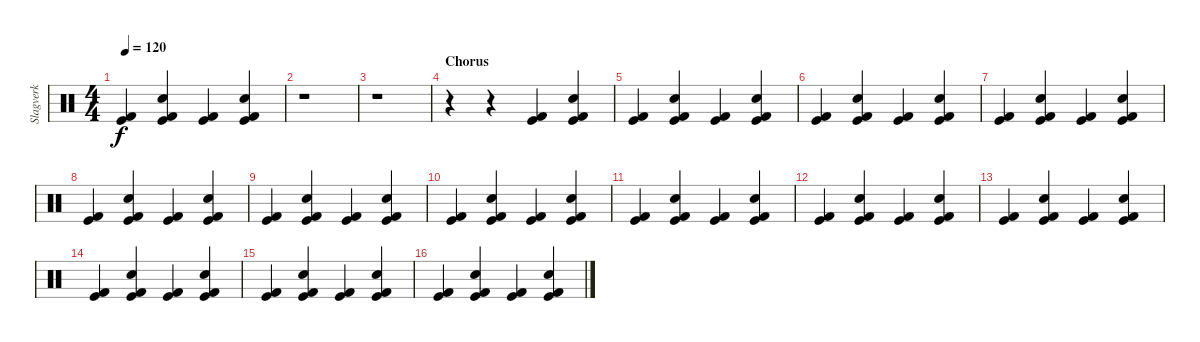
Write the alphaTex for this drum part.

\track ("Slagverk" "Slagverk") {instrument percussion}
\staff {score}
\articulation defaults
\ts (4 4)
\tempo 120
\clef neutral
\ks c
("Kick (hit) 2" "Kick (hit)").4{dy f} ("Kick (hit) 2" "Kick (hit)" "Snare (hit) 2").4 ("Kick (hit) 2" "Kick (hit)").4 ("Kick (hit) 2" "Kick (hit)" "Snare (hit) 2").4 |
r.1 |
r.1 |
\section ("" "Chorus")
r.4 r.4 ("Kick (hit) 2" "Kick (hit)").4 ("Kick (hit) 2" "Kick (hit)" "Snare (hit) 2").4 |
("Kick (hit) 2" "Kick (hit)").4 ("Kick (hit) 2" "Kick (hit)" "Snare (hit) 2").4 ("Kick (hit) 2" "Kick (hit)").4 ("Kick (hit) 2" "Kick (hit)" "Snare (hit) 2").4 |
("Kick (hit) 2" "Kick (hit)").4 ("Kick (hit) 2" "Kick (hit)" "Snare (hit) 2").4 ("Kick (hit) 2" "Kick (hit)").4 ("Kick (hit) 2" "Kick (hit)" "Snare (hit) 2").4 |
("Kick (hit) 2" "Kick (hit)").4 ("Kick (hit) 2" "Kick (hit)" "Snare (hit) 2").4 ("Kick (hit) 2" "Kick (hit)").4 ("Kick (hit) 2" "Kick (hit)" "Snare (hit) 2").4 |
("Kick (hit) 2" "Kick (hit)").4 ("Kick (hit) 2" "Kick (hit)" "Snare (hit) 2").4 ("Kick (hit) 2" "Kick (hit)").4 ("Kick (hit) 2" "Kick (hit)" "Snare (hit) 2").4 |
("Kick (hit) 2" "Kick (hit)").4 ("Kick (hit) 2" "Kick (hit)" "Snare (hit) 2").4 ("Kick (hit) 2" "Kick (hit)").4 ("Kick (hit) 2" "Kick (hit)" "Snare (hit) 2").4 |
("Kick (hit) 2" "Kick (hit)").4 ("Kick (hit) 2" "Kick (hit)" "Snare (hit) 2").4 ("Kick (hit) 2" "Kick (hit)").4 ("Kick (hit) 2" "Kick (hit)" "Snare (hit) 2").4 |
("Kick (hit) 2" "Kick (hit)").4 ("Kick (hit) 2" "Kick (hit)" "Snare (hit) 2").4 ("Kick (hit) 2" "Kick (hit)").4 ("Kick (hit) 2" "Kick (hit)" "Snare (hit) 2").4 |
("Kick (hit) 2" "Kick (hit)").4 ("Kick (hit) 2" "Kick (hit)" "Snare (hit) 2").4 ("Kick (hit) 2" "Kick (hit)").4 ("Kick (hit) 2" "Kick (hit)" "Snare (hit) 2").4 |
("Kick (hit) 2" "Kick (hit)").4 ("Kick (hit) 2" "Kick (hit)" "Snare (hit) 2").4 ("Kick (hit) 2" "Kick (hit)").4 ("Kick (hit) 2" "Kick (hit)" "Snare (hit) 2").4 |
("Kick (hit) 2" "Kick (hit)").4 ("Kick (hit) 2" "Kick (hit)" "Snare (hit) 2").4 ("Kick (hit) 2" "Kick (hit)").4 ("Kick (hit) 2" "Kick (hit)" "Snare (hit) 2").4 |
("Kick (hit) 2" "Kick (hit)").4 ("Kick (hit) 2" "Kick (hit)" "Snare (hit) 2").4 ("Kick (hit) 2" "Kick (hit)").4 ("Kick (hit) 2" "Kick (hit)" "Snare (hit) 2").4 |
("Kick (hit) 2" "Kick (hit)").4 ("Kick (hit) 2" "Kick (hit)" "Snare (hit) 2").4 ("Kick (hit) 2" "Kick (hit)").4 ("Kick (hit) 2" "Kick (hit)" "Snare (hit) 2").4
